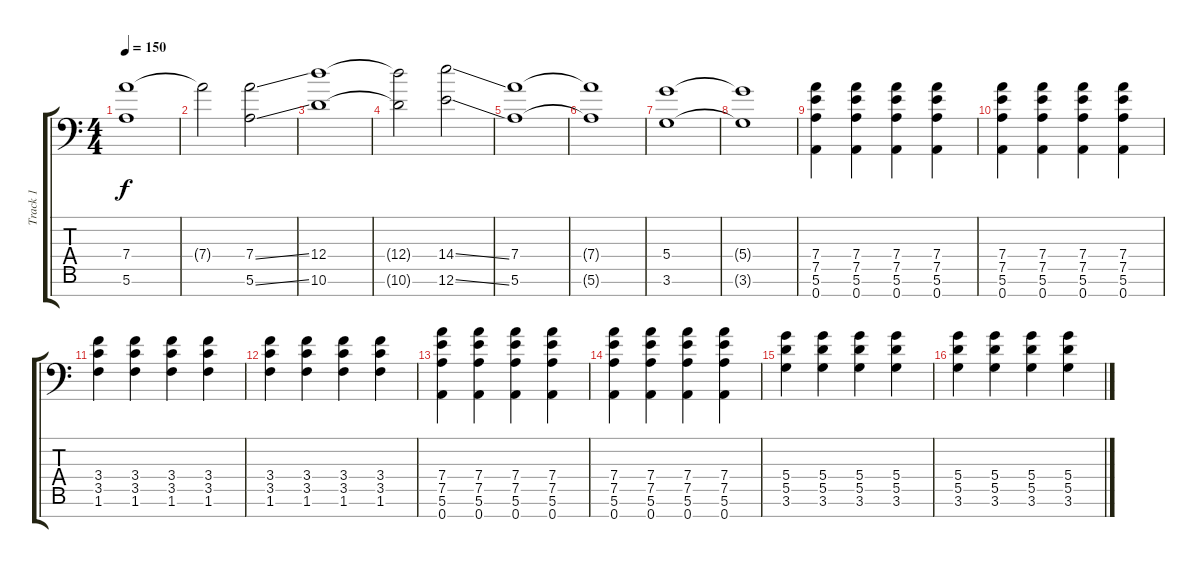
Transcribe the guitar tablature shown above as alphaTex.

\track ("Track 1" "Track 1") {instrument distortionguitar}
\staff {score tabs}
\tuning (E4 B3 G3 D3 A2 E2 A1) {hide}
\ts (4 4)
\tempo 150
\clef f4
\ks c
(7.4 5.6).1{dy f} |
7.4{t}.2 (7.4{ss} 5.6{ss}).2 |
(12.4 10.6).1 |
(12.4{t} 10.6{t}).2 (14.4{ss} 12.6{ss}).2 |
(7.4 5.6).1 |
(7.4{t} 5.6{t}).1 |
(5.4 3.6).1 |
(5.4{t} 3.6{t}).1 |
(7.4 7.5 5.6 0.7).4{instrument distortionguitar} (7.4 7.5 5.6 0.7).4 (7.4 7.5 5.6 0.7).4 (7.4 7.5 5.6 0.7).4 |
(7.4 7.5 5.6 0.7).4 (7.4 7.5 5.6 0.7).4 (7.4 7.5 5.6 0.7).4 (7.4 7.5 5.6 0.7).4 |
(3.4 3.5 1.6).4 (3.4 3.5 1.6).4 (3.4 3.5 1.6).4 (3.4 3.5 1.6).4 |
(3.4 3.5 1.6).4 (3.4 3.5 1.6).4 (3.4 3.5 1.6).4 (3.4 3.5 1.6).4 |
(7.4 7.5 5.6 0.7).4 (7.4 7.5 5.6 0.7).4 (7.4 7.5 5.6 0.7).4 (7.4 7.5 5.6 0.7).4 |
(7.4 7.5 5.6 0.7).4 (7.4 7.5 5.6 0.7).4 (7.4 7.5 5.6 0.7).4 (7.4 7.5 5.6 0.7).4 |
(5.4 5.5 3.6).4 (5.4 5.5 3.6).4 (5.4 5.5 3.6).4 (5.4 5.5 3.6).4 |
(5.4 5.5 3.6).4 (5.4 5.5 3.6).4 (5.4 5.5 3.6).4 (5.4 5.5 3.6).4
